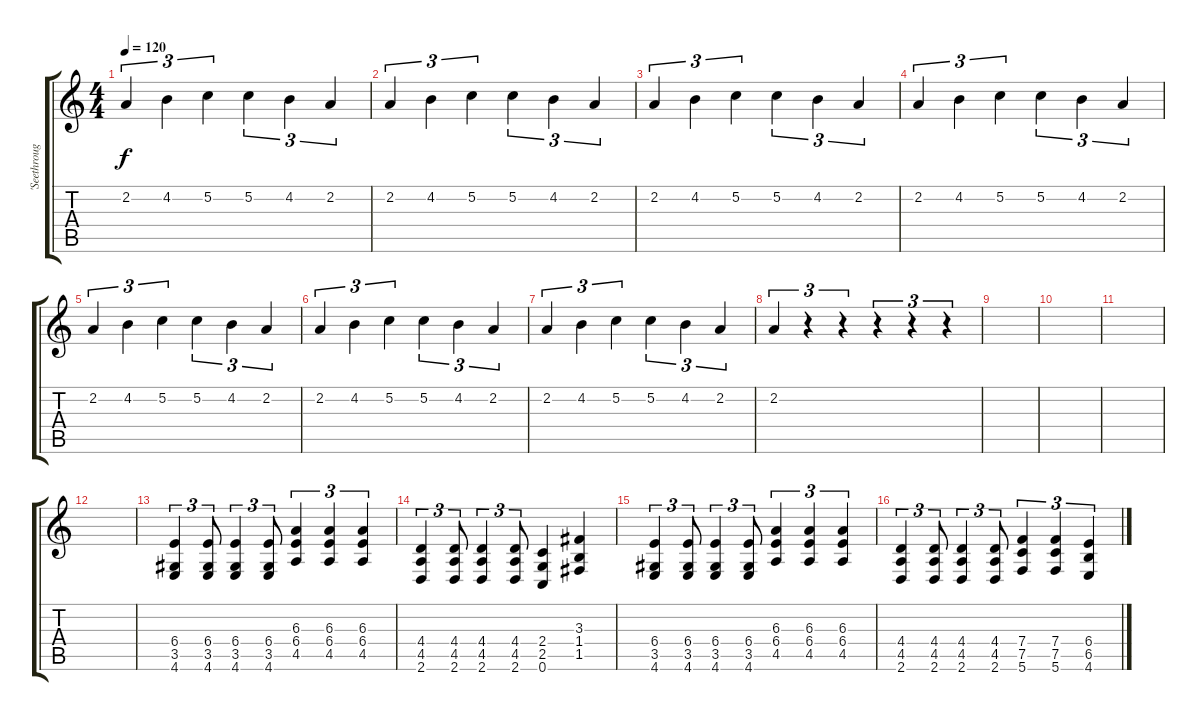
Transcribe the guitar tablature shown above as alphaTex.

\track ("'Seethrough'" "'Seethroug") {instrument distortionguitar}
\staff {score tabs}
\tuning (C4 G3 Eb3 Bb2 F2 C2) {hide}
\ts (4 4)
\tempo 120
\clef g2
\ks c
2.2.4{tu (3 2) dy f} 4.2.4{tu (3 2)} 5.2.4{tu (3 2)} 5.2.4{tu (3 2)} 4.2.4{tu (3 2)} 2.2.4{tu (3 2)} |
2.2.4{tu (3 2)} 4.2.4{tu (3 2)} 5.2.4{tu (3 2)} 5.2.4{tu (3 2)} 4.2.4{tu (3 2)} 2.2.4{tu (3 2)} |
2.2.4{tu (3 2)} 4.2.4{tu (3 2)} 5.2.4{tu (3 2)} 5.2.4{tu (3 2)} 4.2.4{tu (3 2)} 2.2.4{tu (3 2)} |
2.2.4{tu (3 2)} 4.2.4{tu (3 2)} 5.2.4{tu (3 2)} 5.2.4{tu (3 2)} 4.2.4{tu (3 2)} 2.2.4{tu (3 2)} |
2.2.4{tu (3 2)} 4.2.4{tu (3 2)} 5.2.4{tu (3 2)} 5.2.4{tu (3 2)} 4.2.4{tu (3 2)} 2.2.4{tu (3 2)} |
2.2.4{tu (3 2)} 4.2.4{tu (3 2)} 5.2.4{tu (3 2)} 5.2.4{tu (3 2)} 4.2.4{tu (3 2)} 2.2.4{tu (3 2)} |
2.2.4{tu (3 2)} 4.2.4{tu (3 2)} 5.2.4{tu (3 2)} 5.2.4{tu (3 2)} 4.2.4{tu (3 2)} 2.2.4{tu (3 2)} |
2.2.4{tu (3 2)} r.4{tu (3 2)} r.4{tu (3 2)} r.4{tu (3 2)} r.4{tu (3 2)} r.4{tu (3 2)} |
|
|
|
|
(6.4 3.5 4.6).4{tu (3 2)} (6.4 3.5 4.6).8{tu (3 2)} (6.4 3.5 4.6).4{tu (3 2)} (6.4 3.5 4.6).8{tu (3 2)} (6.3 6.4 4.5).4{tu (3 2)} (6.3 6.4 4.5).4{tu (3 2)} (6.3 6.4 4.5).4{tu (3 2)} |
(4.4 4.5 2.6).4{tu (3 2)} (4.4 4.5 2.6).8{tu (3 2)} (4.4 4.5 2.6).4{tu (3 2)} (4.4 4.5 2.6).8{tu (3 2)} (2.4 2.5 0.6).4 (3.3 1.4 1.5).4 |
(6.4 3.5 4.6).4{tu (3 2)} (6.4 3.5 4.6).8{tu (3 2)} (6.4 3.5 4.6).4{tu (3 2)} (6.4 3.5 4.6).8{tu (3 2)} (6.3 6.4 4.5).4{tu (3 2)} (6.3 6.4 4.5).4{tu (3 2)} (6.3 6.4 4.5).4{tu (3 2)} |
(4.4 4.5 2.6).4{tu (3 2)} (4.4 4.5 2.6).8{tu (3 2)} (4.4 4.5 2.6).4{tu (3 2)} (4.4 4.5 2.6).8{tu (3 2)} (7.4 7.5 5.6).4{tu (3 2)} (7.4 7.5 5.6).4{tu (3 2)} (6.4 6.5 4.6).4{tu (3 2)}
